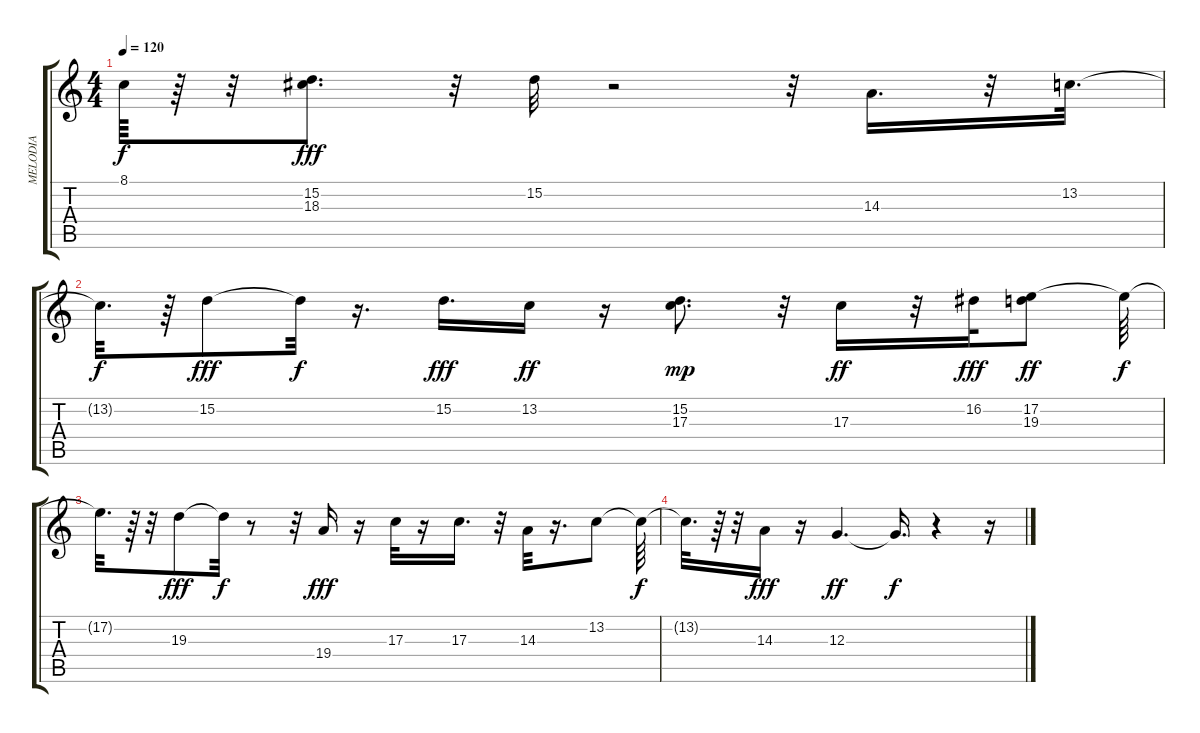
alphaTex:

\track ("MELODIA" "MELODIA") {solo instrument viola}
\staff {score tabs}
\tuning (E4 B3 G3 D3 A2 E2) {hide}
\ts (4 4)
\tempo 120
\clef g2
\ks c
8.1{t}.64{dy f} r.64 r.32 (15.2 18.3).8{d dy fff} r.32 15.2.32 r.2 r.32 14.3.16{d} r.32 13.2.32{d} |
13.2{t}.32{d dy f} r.64 15.2.8{dy fff} 15.2{t}.32{dy f} r.16{d} 15.2.16{d dy fff} 13.2.16{dy ff} r.16 (15.2 17.3).8{d dy mp} r.32 17.3.16{dy ff} r.32 16.2.32{dy fff} (17.2 19.3).8{dy ff} 17.2{t}.64{dy f} |
17.2{t}.32{d} r.64 r.32 19.3.8{dy fff} 19.3{t}.32{dy f} r.8 r.32 19.4.16{dy fff} r.16 17.3.32 r.16 17.3.16{d} r.32 14.3.32 r.16{d} 13.2.8 13.2{t}.64{dy f} |
13.2{t}.32{d} r.64 r.32 14.3.16{dy fff} r.16 12.3.4{d dy ff} 12.3{t}.16{d dy f} r.4 r.16
